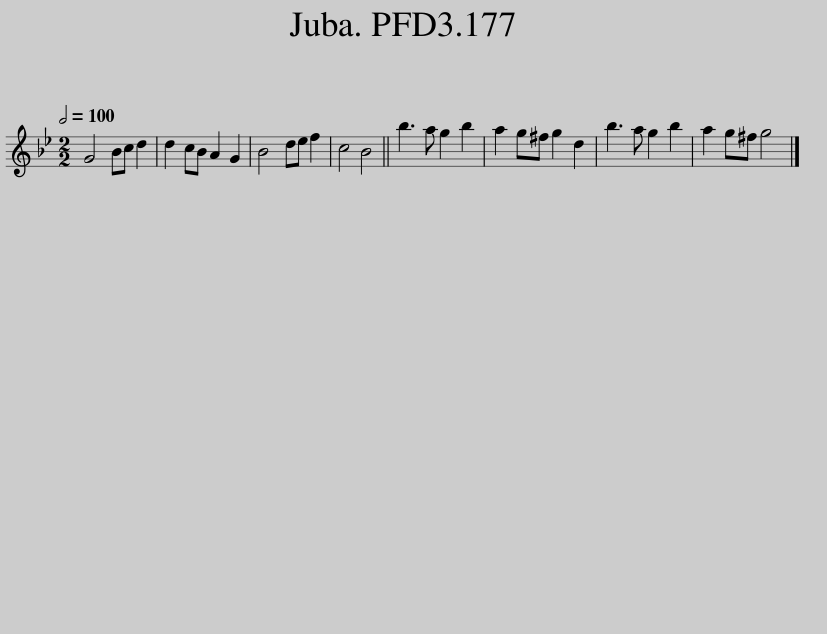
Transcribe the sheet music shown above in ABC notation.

X:1
L:1/8
Q:1/2=100
M:2/2
I:linebreak $
K:Gmin
V:1 treble
V:1
 G4 Bc d2 | d2 cB A2 G2 | B4 de f2 | c4 B4 || b3 a g2 b2 | %5
 a2 g^f g2 d2 | b3 a g2 b2 | a2 g^f g4 |] %8
